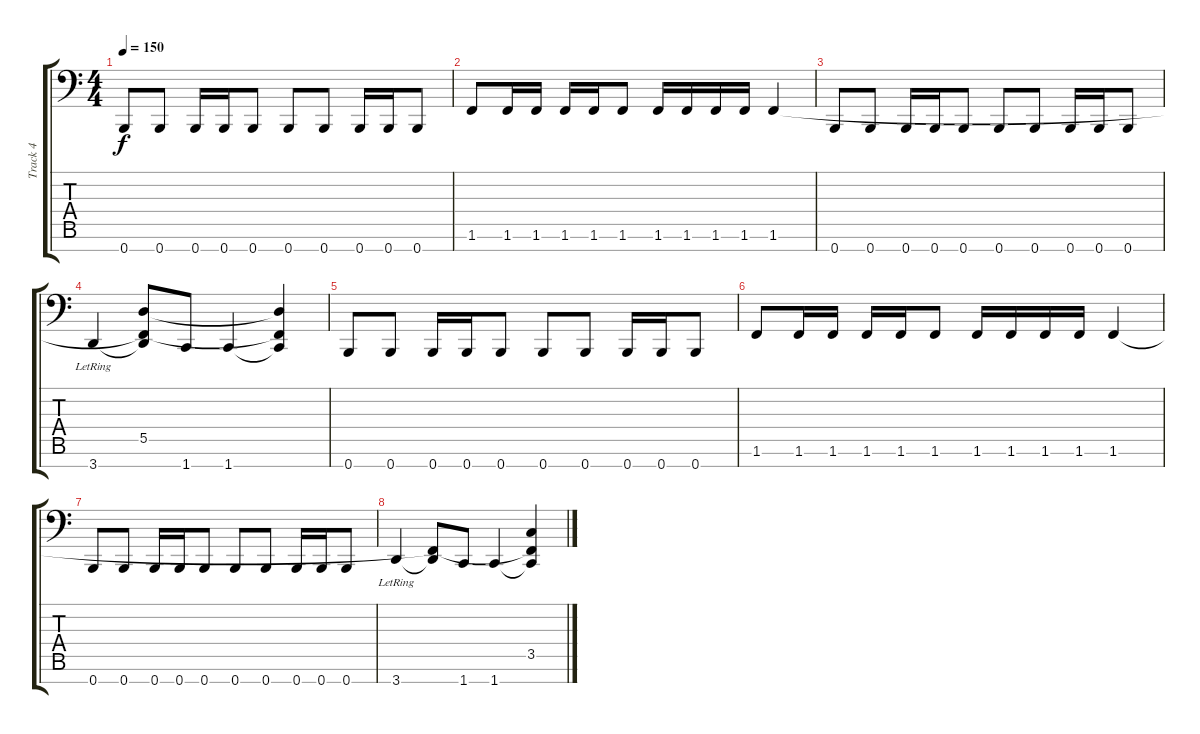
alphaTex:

\track ("Track 4" "Track 4") {instrument electricbassfinger}
\staff {score tabs}
\tuning (E3 B2 G2 D2 A1 E1 B0) {hide}
\ts (4 4)
\tempo 150
\clef f4
\ks c
0.7.8{dy f} 0.7.8 0.7.16 0.7.16 0.7.8 0.7.8 0.7.8 0.7.16 0.7.16 0.7.8 |
1.6.8 1.6.16 1.6.16 1.6.16 1.6.16 1.6.8 1.6.16 1.6.16 1.6.16 1.6.16 1.6.4 |
0.7.8 0.7.8 0.7.16 0.7.16 0.7.8 0.7.8 0.7.8 0.7.16 0.7.16 0.7.8 |
3.7{lr}.4 (5.5 1.6{t} 3.7{t}).8 1.7.8 1.7.4 (5.5{t} 1.6{t} 1.7{t}).4 |
0.7.8 0.7.8 0.7.16 0.7.16 0.7.8 0.7.8 0.7.8 0.7.16 0.7.16 0.7.8 |
1.6.8 1.6.16 1.6.16 1.6.16 1.6.16 1.6.8 1.6.16 1.6.16 1.6.16 1.6.16 1.6.4 |
0.7.8 0.7.8 0.7.16 0.7.16 0.7.8 0.7.8 0.7.8 0.7.16 0.7.16 0.7.8 |
3.7{lr}.4 (1.6{t} 3.7{t}).8 1.7.8 1.7.4 (3.5 1.6{t} 1.7{t}).4
